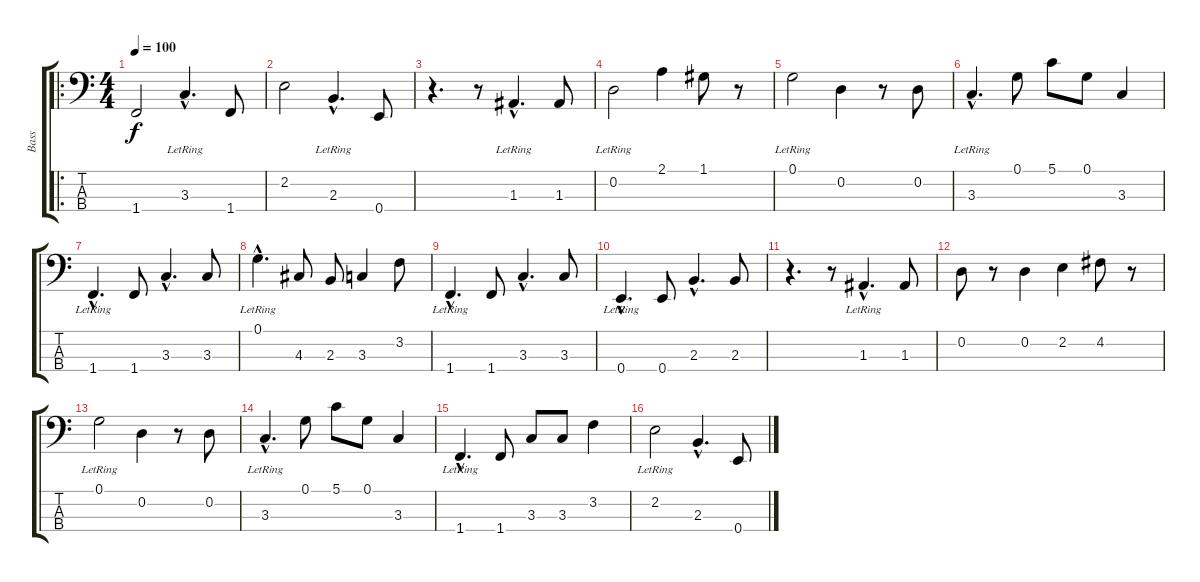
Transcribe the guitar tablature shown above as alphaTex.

\track ("Bass" "Bass") {instrument fretlessbass}
\staff {score tabs}
\tuning (G2 D2 A1 E1) {hide}
\ro
\ts (4 4)
\tempo 100
\clef f4
\ks c
1.4.2{dy f instrument fretlessbass} 3.3{hac lr}.4{d} 1.4.8 |
2.2.2 2.3{hac lr}.4{d} 0.4.8 |
r.4{d} r.8 1.3{hac lr}.4{d} 1.3.8 |
0.2{lr}.2 2.1.4 1.1.8 r.8 |
0.1{lr}.2 0.2.4 r.8 0.2.8 |
3.3{hac lr}.4{d} 0.1.8 5.1.8 0.1.8 3.3.4 |
1.4{hac lr}.4{d} 1.4.8 3.3{hac}.4{d} 3.3.8 |
0.1{hac lr}.4{d} 4.3.8 2.3.8 3.3.4 3.2.8 |
1.4{hac lr}.4{d} 1.4.8 3.3{hac}.4{d} 3.3.8 |
0.4{hac lr}.4{d} 0.4.8 2.3{hac}.4{d} 2.3.8 |
r.4{d} r.8 1.3{hac lr}.4{d} 1.3.8 |
0.2.8 r.8 0.2.4 2.2.4 4.2.8 r.8 |
0.1{lr}.2 0.2.4 r.8 0.2.8 |
3.3{hac lr}.4{d} 0.1.8 5.1.8 0.1.8 3.3.4 |
1.4{hac lr}.4{d} 1.4.8 3.3.8 3.3.8 3.2.4 |
2.2{lr}.2 2.3{hac}.4{d} 0.4.8
